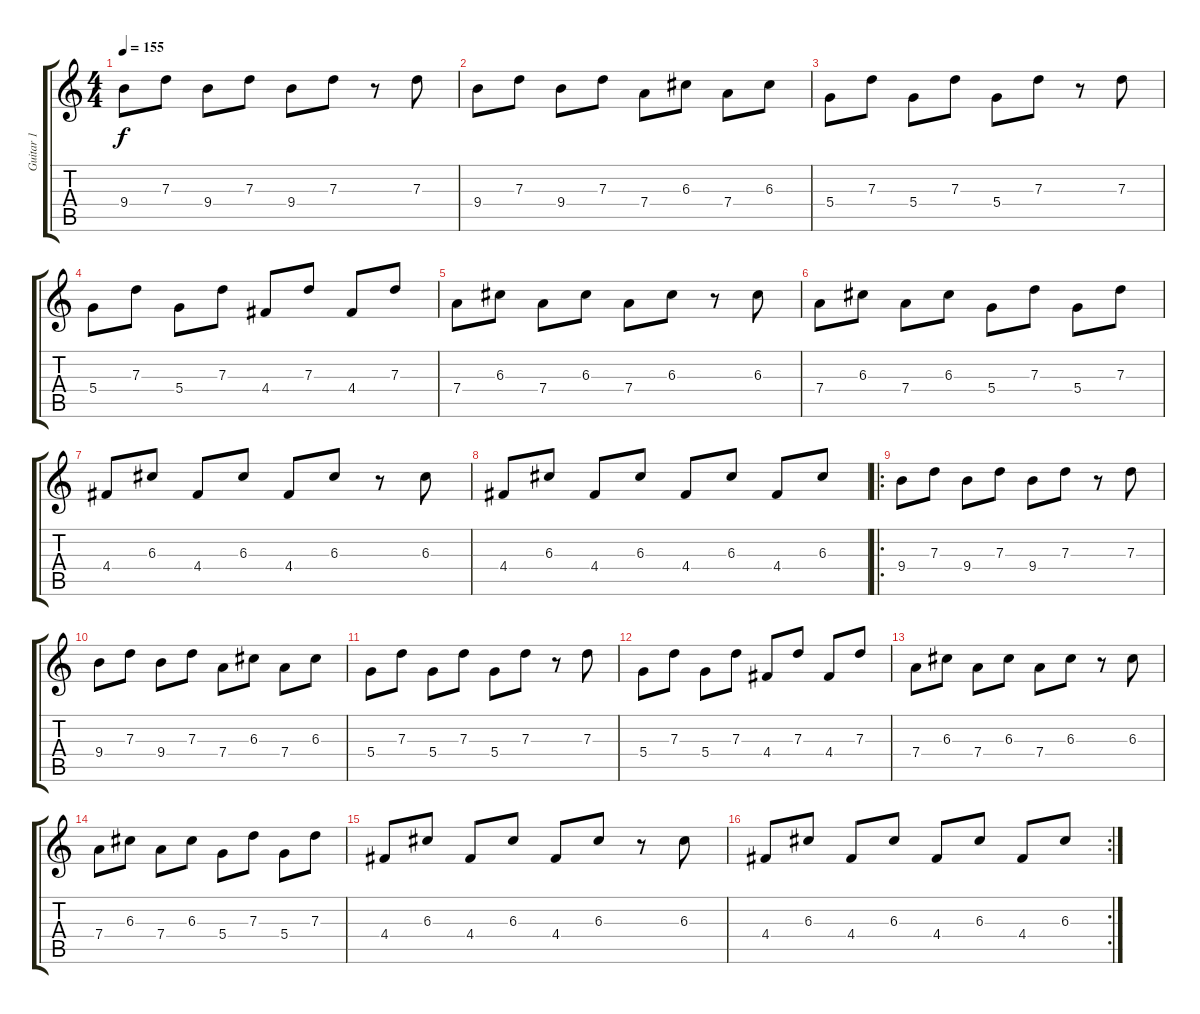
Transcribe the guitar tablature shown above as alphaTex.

\track ("Guitar 1" "Guitar 1") {instrument electricguitarmuted}
\staff {score tabs}
\tuning (E4 B3 G3 D3 A2 E2) {hide}
\ts (4 4)
\tempo 155
\clef g2
\ks c
9.4.8{dy f} 7.3.8 9.4.8 7.3.8 9.4.8 7.3.8 r.8 7.3.8 |
9.4.8 7.3.8 9.4.8 7.3.8 7.4.8 6.3.8 7.4.8 6.3.8 |
5.4.8 7.3.8 5.4.8 7.3.8 5.4.8 7.3.8 r.8 7.3.8 |
5.4.8 7.3.8 5.4.8 7.3.8 4.4.8 7.3.8 4.4.8 7.3.8 |
7.4.8 6.3.8 7.4.8 6.3.8 7.4.8 6.3.8 r.8 6.3.8 |
7.4.8 6.3.8 7.4.8 6.3.8 5.4.8 7.3.8 5.4.8 7.3.8 |
4.4.8 6.3.8 4.4.8 6.3.8 4.4.8 6.3.8 r.8 6.3.8 |
4.4.8 6.3.8 4.4.8 6.3.8 4.4.8 6.3.8 4.4.8 6.3.8 |
\ro
9.4.8 7.3.8 9.4.8 7.3.8 9.4.8 7.3.8 r.8 7.3.8 |
9.4.8 7.3.8 9.4.8 7.3.8 7.4.8 6.3.8 7.4.8 6.3.8 |
5.4.8 7.3.8 5.4.8 7.3.8 5.4.8 7.3.8 r.8 7.3.8 |
5.4.8 7.3.8 5.4.8 7.3.8 4.4.8 7.3.8 4.4.8 7.3.8 |
7.4.8 6.3.8 7.4.8 6.3.8 7.4.8 6.3.8 r.8 6.3.8 |
7.4.8 6.3.8 7.4.8 6.3.8 5.4.8 7.3.8 5.4.8 7.3.8 |
4.4.8 6.3.8 4.4.8 6.3.8 4.4.8 6.3.8 r.8 6.3.8 |
\rc 2
4.4.8 6.3.8 4.4.8 6.3.8 4.4.8 6.3.8 4.4.8 6.3.8
